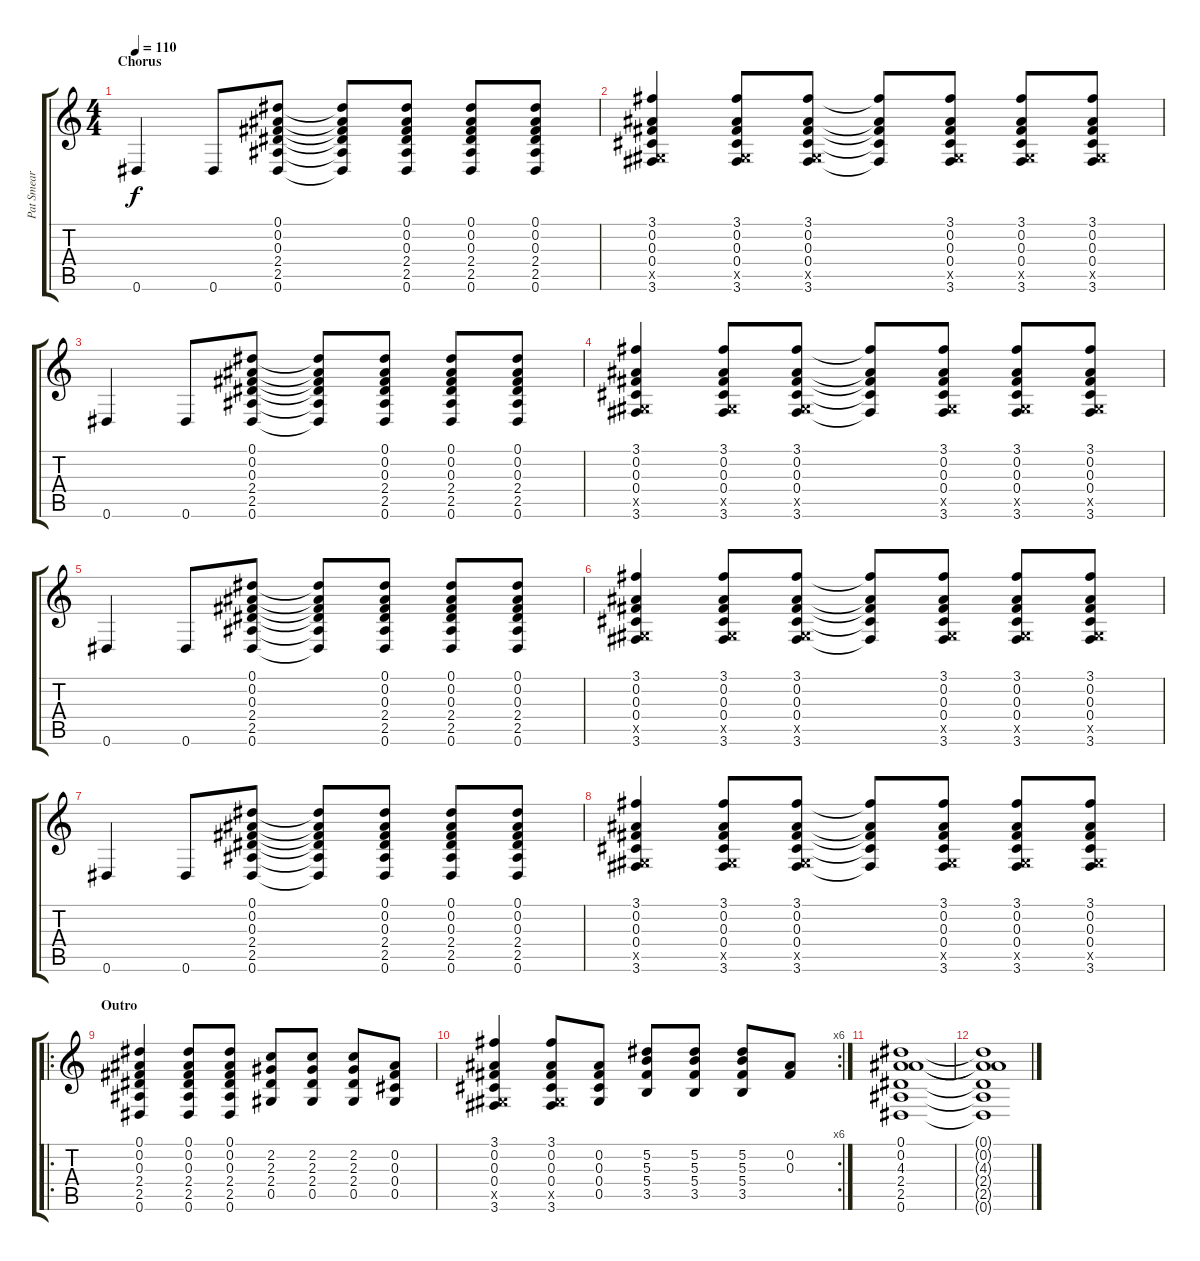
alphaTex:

\track ("Pat Smear" "Pat Smear") {instrument acousticguitarsteel}
\staff {score tabs}
\tuning (Eb4 Bb3 Gb3 Db3 Ab2 Eb2) {hide}
\ts (4 4)
\section ("" "Chorus")
\tempo 110
\clef g2
\ks c
0.6.4{dy f} 0.6.8 (0.1 0.2 0.3 2.4 2.5 0.6).8 (0.1{t} 0.2{t} 0.3{t} 2.4{t} 2.5{t} 0.6{t}).8 (0.1 0.2 0.3 2.4 2.5 0.6).8 (0.1 0.2 0.3 2.4 2.5 0.6).8 (0.1 0.2 0.3 2.4 2.5 0.6).8 |
(3.1 0.2 0.3 0.4 0.5{x} 3.6).4 (3.1 0.2 0.3 0.4 0.5{x} 3.6).8 (3.1 0.2 0.3 0.4 0.5{x} 3.6).8 (3.1{t} 0.2{t} 0.3{t} 0.4{t} 3.6{t}).8 (3.1 0.2 0.3 0.4 0.5{x} 3.6).8 (3.1 0.2 0.3 0.4 0.5{x} 3.6).8 (3.1 0.2 0.3 0.4 0.5{x} 3.6).8 |
0.6.4 0.6.8 (0.1 0.2 0.3 2.4 2.5 0.6).8 (0.1{t} 0.2{t} 0.3{t} 2.4{t} 2.5{t} 0.6{t}).8 (0.1 0.2 0.3 2.4 2.5 0.6).8 (0.1 0.2 0.3 2.4 2.5 0.6).8 (0.1 0.2 0.3 2.4 2.5 0.6).8 |
(3.1 0.2 0.3 0.4 0.5{x} 3.6).4 (3.1 0.2 0.3 0.4 0.5{x} 3.6).8 (3.1 0.2 0.3 0.4 0.5{x} 3.6).8 (3.1{t} 0.2{t} 0.3{t} 0.4{t} 3.6{t}).8 (3.1 0.2 0.3 0.4 0.5{x} 3.6).8 (3.1 0.2 0.3 0.4 0.5{x} 3.6).8 (3.1 0.2 0.3 0.4 0.5{x} 3.6).8 |
0.6.4 0.6.8 (0.1 0.2 0.3 2.4 2.5 0.6).8 (0.1{t} 0.2{t} 0.3{t} 2.4{t} 2.5{t} 0.6{t}).8 (0.1 0.2 0.3 2.4 2.5 0.6).8 (0.1 0.2 0.3 2.4 2.5 0.6).8 (0.1 0.2 0.3 2.4 2.5 0.6).8 |
(3.1 0.2 0.3 0.4 0.5{x} 3.6).4 (3.1 0.2 0.3 0.4 0.5{x} 3.6).8 (3.1 0.2 0.3 0.4 0.5{x} 3.6).8 (3.1{t} 0.2{t} 0.3{t} 0.4{t} 3.6{t}).8 (3.1 0.2 0.3 0.4 0.5{x} 3.6).8 (3.1 0.2 0.3 0.4 0.5{x} 3.6).8 (3.1 0.2 0.3 0.4 0.5{x} 3.6).8 |
0.6.4 0.6.8 (0.1 0.2 0.3 2.4 2.5 0.6).8 (0.1{t} 0.2{t} 0.3{t} 2.4{t} 2.5{t} 0.6{t}).8 (0.1 0.2 0.3 2.4 2.5 0.6).8 (0.1 0.2 0.3 2.4 2.5 0.6).8 (0.1 0.2 0.3 2.4 2.5 0.6).8 |
(3.1 0.2 0.3 0.4 0.5{x} 3.6).4 (3.1 0.2 0.3 0.4 0.5{x} 3.6).8 (3.1 0.2 0.3 0.4 0.5{x} 3.6).8 (3.1{t} 0.2{t} 0.3{t} 0.4{t} 3.6{t}).8 (3.1 0.2 0.3 0.4 0.5{x} 3.6).8 (3.1 0.2 0.3 0.4 0.5{x} 3.6).8 (3.1 0.2 0.3 0.4 0.5{x} 3.6).8 |
\ro
\section ("" "Outro")
(0.1 0.2 0.3 2.4 2.5 0.6).4 (0.1 0.2 0.3 2.4 2.5 0.6).8 (0.1 0.2 0.3 2.4 2.5 0.6).8 (2.2 2.3 2.4 0.5).8 (2.2 2.3 2.4 0.5).8 (2.2 2.3 2.4 0.5).8 (0.2 0.3 0.4 0.5).8 |
\rc 6
(3.1 0.2 0.3 0.4 0.5{x} 3.6).4 (3.1 0.2 0.3 0.4 0.5{x} 3.6).8 (0.2 0.3 0.4 0.5).8 (5.2 5.3 5.4 3.5).8 (5.2 5.3 5.4 3.5).8 (5.2 5.3 5.4 3.5).8 (0.2 0.3).8 |
(0.1 0.2 4.3 2.4 2.5 0.6).1 |
(0.1{t} 0.2{t} 4.3{t} 2.4{t} 2.5{t} 0.6{t}).1
